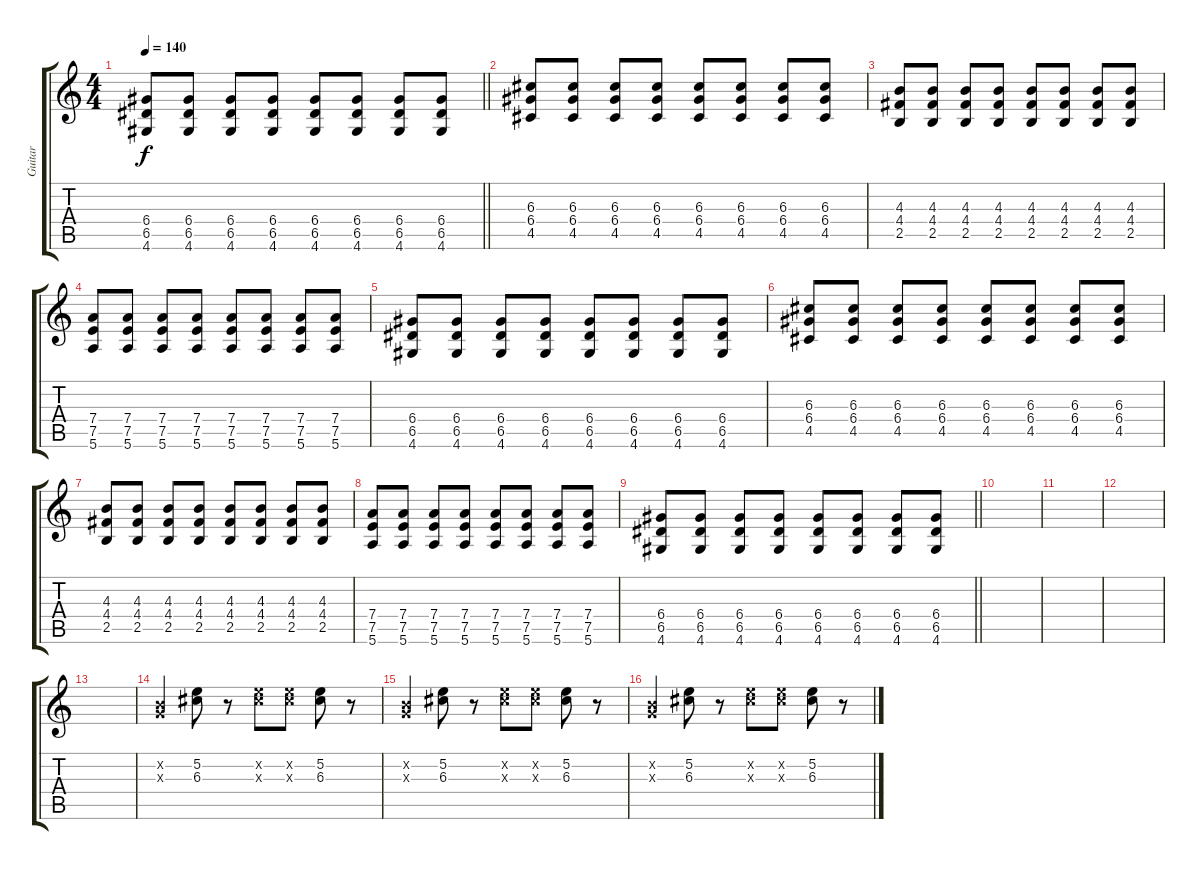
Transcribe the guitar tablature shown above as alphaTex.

\track ("Guitar" "Guitar") {instrument overdrivenguitar}
\staff {score tabs}
\tuning (E4 B3 G3 D3 A2 E2) {hide}
\ts (4 4)
\tempo 140
\clef g2
\barLineRight lightlight
\ks c
(6.4 6.5 4.6).8{dy f} (6.4 6.5 4.6).8 (6.4 6.5 4.6).8 (6.4 6.5 4.6).8 (6.4 6.5 4.6).8 (6.4 6.5 4.6).8 (6.4 6.5 4.6).8 (6.4 6.5 4.6).8 |
(6.3 6.4 4.5).8 (6.3 6.4 4.5).8 (6.3 6.4 4.5).8 (6.3 6.4 4.5).8 (6.3 6.4 4.5).8 (6.3 6.4 4.5).8 (6.3 6.4 4.5).8 (6.3 6.4 4.5).8 |
(4.3 4.4 2.5).8 (4.3 4.4 2.5).8 (4.3 4.4 2.5).8 (4.3 4.4 2.5).8 (4.3 4.4 2.5).8 (4.3 4.4 2.5).8 (4.3 4.4 2.5).8 (4.3 4.4 2.5).8 |
(7.4 7.5 5.6).8 (7.4 7.5 5.6).8 (7.4 7.5 5.6).8 (7.4 7.5 5.6).8 (7.4 7.5 5.6).8 (7.4 7.5 5.6).8 (7.4 7.5 5.6).8 (7.4 7.5 5.6).8 |
(6.4 6.5 4.6).8 (6.4 6.5 4.6).8 (6.4 6.5 4.6).8 (6.4 6.5 4.6).8 (6.4 6.5 4.6).8 (6.4 6.5 4.6).8 (6.4 6.5 4.6).8 (6.4 6.5 4.6).8 |
(6.3 6.4 4.5).8 (6.3 6.4 4.5).8 (6.3 6.4 4.5).8 (6.3 6.4 4.5).8 (6.3 6.4 4.5).8 (6.3 6.4 4.5).8 (6.3 6.4 4.5).8 (6.3 6.4 4.5).8 |
(4.3 4.4 2.5).8 (4.3 4.4 2.5).8 (4.3 4.4 2.5).8 (4.3 4.4 2.5).8 (4.3 4.4 2.5).8 (4.3 4.4 2.5).8 (4.3 4.4 2.5).8 (4.3 4.4 2.5).8 |
(7.4 7.5 5.6).8 (7.4 7.5 5.6).8 (7.4 7.5 5.6).8 (7.4 7.5 5.6).8 (7.4 7.5 5.6).8 (7.4 7.5 5.6).8 (7.4 7.5 5.6).8 (7.4 7.5 5.6).8 |
\barLineRight lightlight
(6.4 6.5 4.6).8 (6.4 6.5 4.6).8 (6.4 6.5 4.6).8 (6.4 6.5 4.6).8 (6.4 6.5 4.6).8 (6.4 6.5 4.6).8 (6.4 6.5 4.6).8 (6.4 6.5 4.6).8 |
|
|
|
|
(0.2{x} 0.3{x}).4 (5.2 6.3).8 r.8 (5.2{x} 6.3{x}).8 (5.2{x} 6.3{x}).8 (5.2 6.3).8 r.8 |
(0.2{x} 0.3{x}).4 (5.2 6.3).8 r.8 (5.2{x} 6.3{x}).8 (5.2{x} 6.3{x}).8 (5.2 6.3).8 r.8 |
(0.2{x} 0.3{x}).4 (5.2 6.3).8 r.8 (5.2{x} 6.3{x}).8 (5.2{x} 6.3{x}).8 (5.2 6.3).8 r.8
